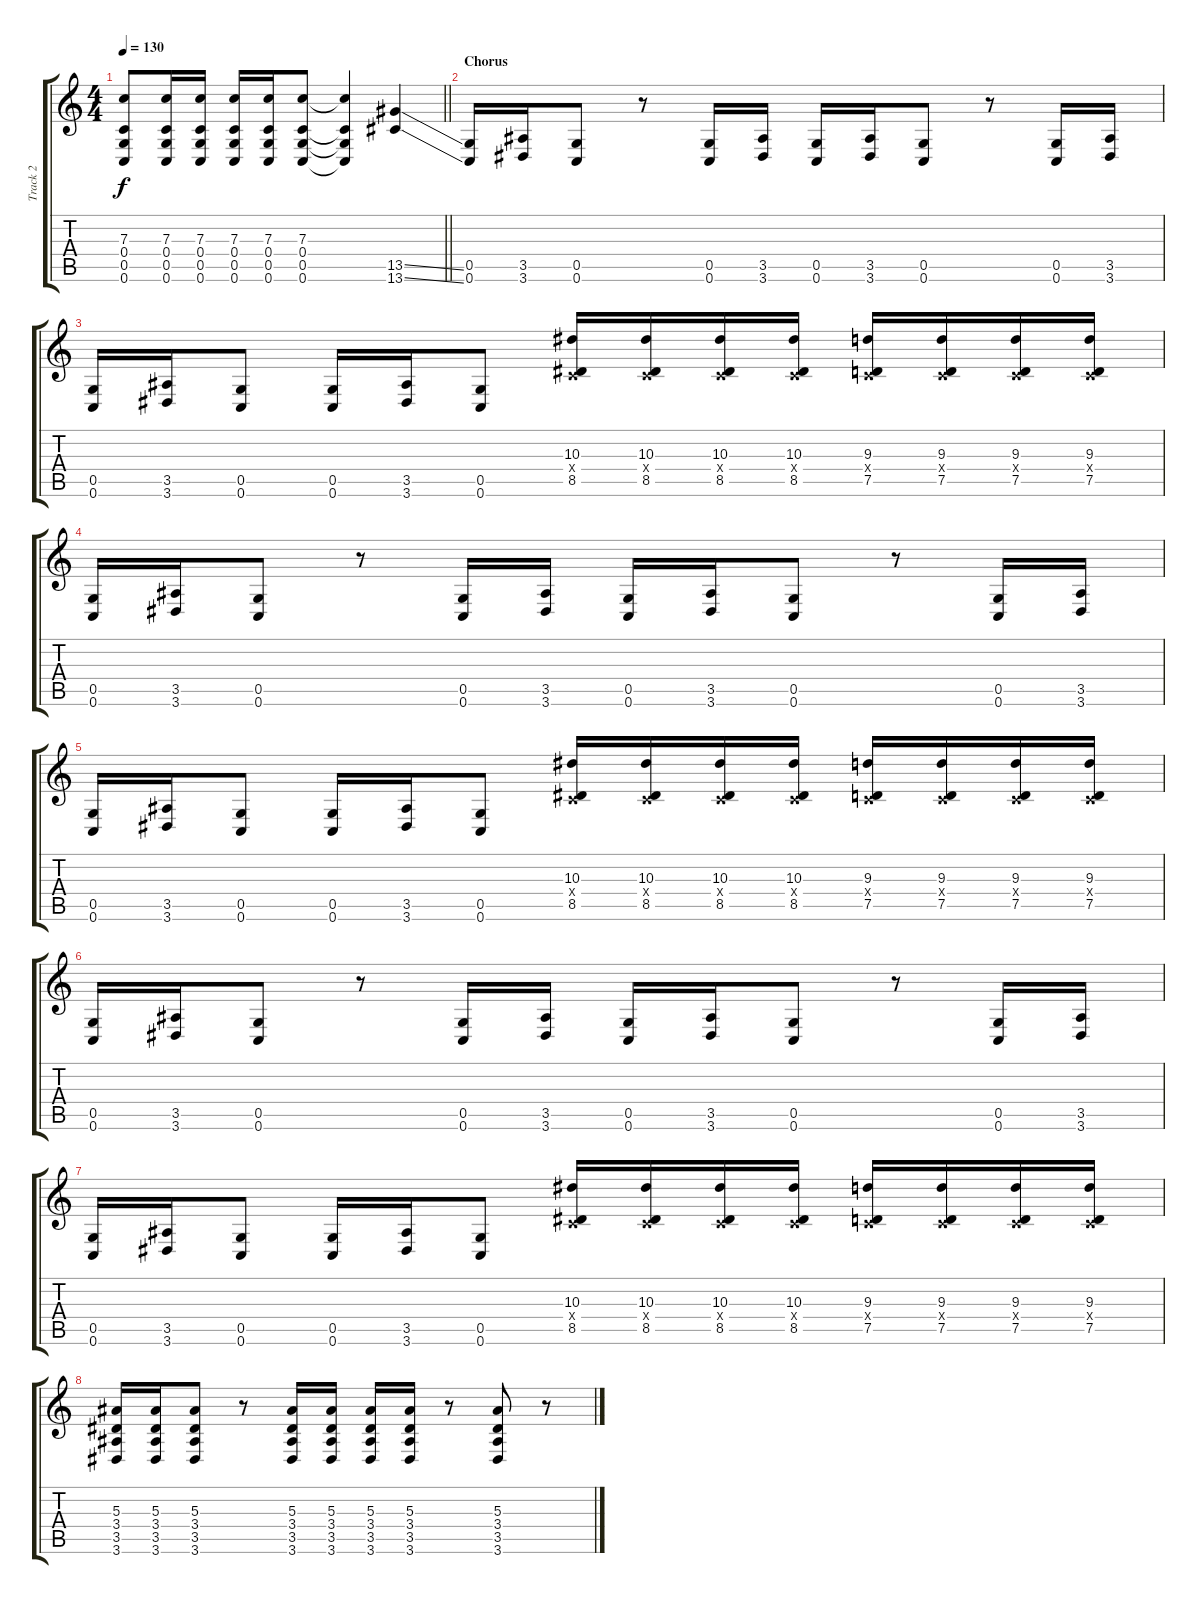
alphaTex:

\track ("Track 2" "Track 2") {instrument distortionguitar}
\staff {score tabs}
\tuning (D4 A3 F3 C3 G2 C2) {hide}
\ts (4 4)
\tempo 130
\clef g2
\barLineRight lightlight
\ks c
(7.3 0.4 0.5 0.6).8{dy f} (7.3 0.4 0.5 0.6).16 (7.3 0.4 0.5 0.6).16 (7.3 0.4 0.5 0.6).16 (7.3 0.4 0.5 0.6).16 (7.3 0.4 0.5 0.6).8 (7.3{t} 0.4{t} 0.5{t} 0.6{t}).4 (13.5{ss} 13.6{ss}).4 |
\section ("" "Chorus")
(0.5 0.6).16 (3.5 3.6).16 (0.5 0.6).8 r.8 (0.5 0.6).16 (3.5 3.6).16 (0.5 0.6).16 (3.5 3.6).16 (0.5 0.6).8 r.8 (0.5 0.6).16 (3.5 3.6).16 |
(0.5 0.6).16 (3.5 3.6).16 (0.5 0.6).8 (0.5 0.6).16 (3.5 3.6).16 (0.5 0.6).8 (10.3 0.4{x} 8.5).16 (10.3 0.4{x} 8.5).16 (10.3 0.4{x} 8.5).16 (10.3 0.4{x} 8.5).16 (9.3 0.4{x} 7.5).16 (9.3 0.4{x} 7.5).16 (9.3 0.4{x} 7.5).16 (9.3 0.4{x} 7.5).16 |
(0.5 0.6).16 (3.5 3.6).16 (0.5 0.6).8 r.8 (0.5 0.6).16 (3.5 3.6).16 (0.5 0.6).16 (3.5 3.6).16 (0.5 0.6).8 r.8 (0.5 0.6).16 (3.5 3.6).16 |
(0.5 0.6).16 (3.5 3.6).16 (0.5 0.6).8 (0.5 0.6).16 (3.5 3.6).16 (0.5 0.6).8 (10.3 0.4{x} 8.5).16 (10.3 0.4{x} 8.5).16 (10.3 0.4{x} 8.5).16 (10.3 0.4{x} 8.5).16 (9.3 0.4{x} 7.5).16 (9.3 0.4{x} 7.5).16 (9.3 0.4{x} 7.5).16 (9.3 0.4{x} 7.5).16 |
(0.5 0.6).16 (3.5 3.6).16 (0.5 0.6).8 r.8 (0.5 0.6).16 (3.5 3.6).16 (0.5 0.6).16 (3.5 3.6).16 (0.5 0.6).8 r.8 (0.5 0.6).16 (3.5 3.6).16 |
(0.5 0.6).16 (3.5 3.6).16 (0.5 0.6).8 (0.5 0.6).16 (3.5 3.6).16 (0.5 0.6).8 (10.3 0.4{x} 8.5).16 (10.3 0.4{x} 8.5).16 (10.3 0.4{x} 8.5).16 (10.3 0.4{x} 8.5).16 (9.3 0.4{x} 7.5).16 (9.3 0.4{x} 7.5).16 (9.3 0.4{x} 7.5).16 (9.3 0.4{x} 7.5).16 |
(5.3 3.4 3.5 3.6).16 (5.3 3.4 3.5 3.6).16 (5.3 3.4 3.5 3.6).8 r.8 (5.3 3.4 3.5 3.6).16 (5.3 3.4 3.5 3.6).16 (5.3 3.4 3.5 3.6).16 (5.3 3.4 3.5 3.6).16 r.8 (5.3 3.4 3.5 3.6).8 r.8
